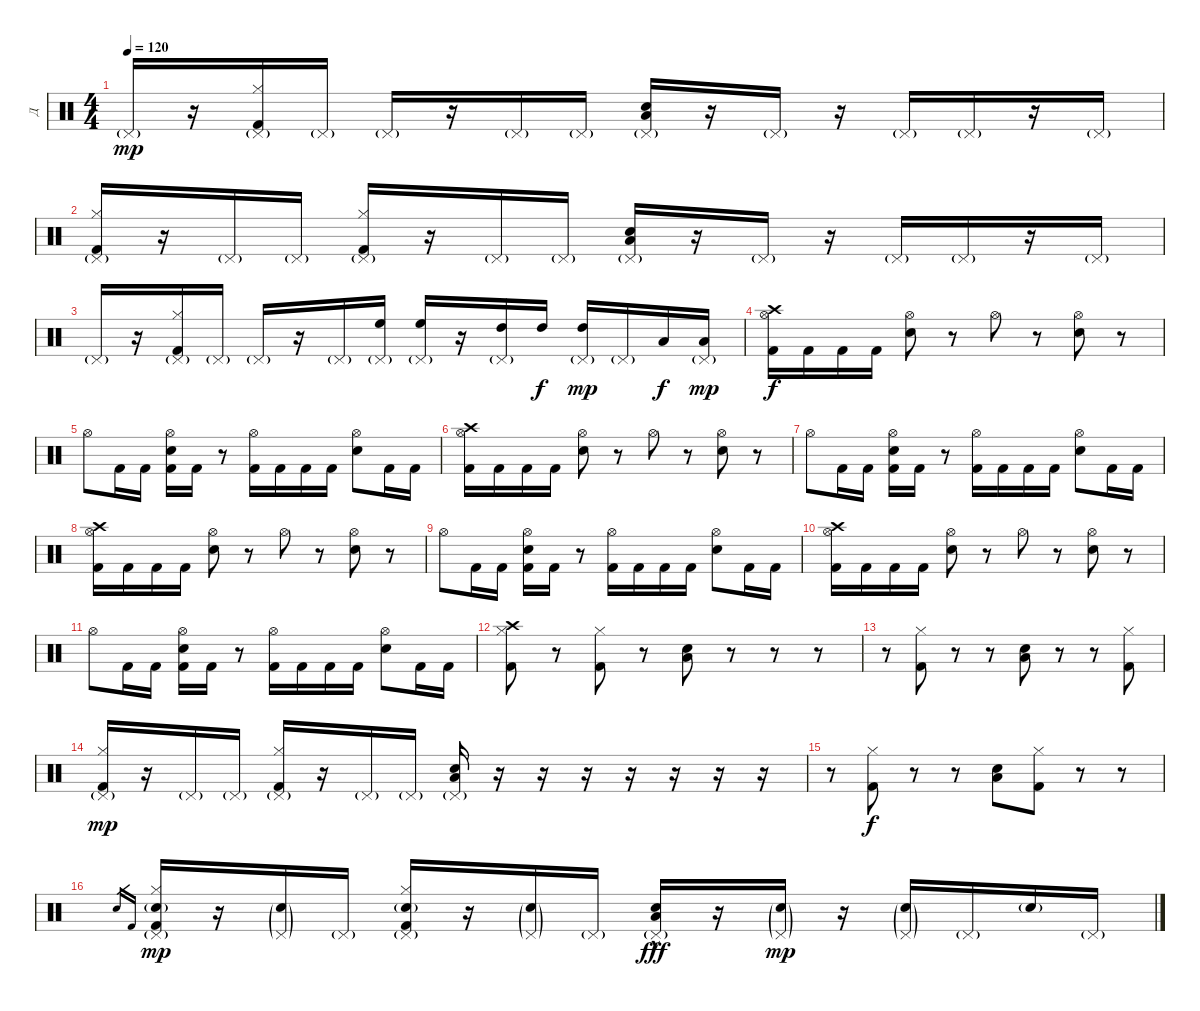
\track ("Д" "Д") {instrument percussion}
\staff {score}
\articulation defaults
\ts (4 4)
\tempo 120
\clef neutral
\ks c "Pedal Hi-Hat (hit)"{g}.16{dy mp}
r.16 ("Pedal Hi-Hat (hit)"{g} "Hi-Hat (closed)" "Kick (hit) 2").16 "Pedal Hi-Hat (hit)"{g}.16 "Pedal Hi-Hat (hit)"{g}.16 r.16 "Pedal Hi-Hat (hit)"{g}.16 "Pedal Hi-Hat (hit)"{g}.16 ("Pedal Hi-Hat (hit)"{g} "Low Tom (hit)" "Electric Snare (hit)").16 r.16 "Pedal Hi-Hat (hit)"{g}.16 r.16 "Pedal Hi-Hat (hit)"{g}.16 "Pedal Hi-Hat (hit)"{g}.16 r.16 "Pedal Hi-Hat (hit)"{g}.16 |
("Pedal Hi-Hat (hit)"{g} "Hi-Hat (closed)" "Kick (hit) 2").16 r.16 "Pedal Hi-Hat (hit)"{g}.16 "Pedal Hi-Hat (hit)"{g}.16 ("Pedal Hi-Hat (hit)"{g} "Hi-Hat (closed)" "Kick (hit) 2").16 r.16 "Pedal Hi-Hat (hit)"{g}.16 "Pedal Hi-Hat (hit)"{g}.16 ("Pedal Hi-Hat (hit)"{g} "Low Tom (hit)" "Electric Snare (hit)").16 r.16 "Pedal Hi-Hat (hit)"{g}.16 r.16 "Pedal Hi-Hat (hit)"{g}.16 "Pedal Hi-Hat (hit)"{g}.16 r.16 "Pedal Hi-Hat (hit)"{g}.16 |
"Pedal Hi-Hat (hit)"{g}.16 r.16 ("Pedal Hi-Hat (hit)"{g} "Hi-Hat (closed)" "Kick (hit) 2").16 "Pedal Hi-Hat (hit)"{g}.16 "Pedal Hi-Hat (hit)"{g}.16 r.16 "Pedal Hi-Hat (hit)"{g}.16 ("Pedal Hi-Hat (hit)"{g} "High Floor Tom (hit)").16 ("Pedal Hi-Hat (hit)"{g} "High Floor Tom (hit)").16 r.16 ("Pedal Hi-Hat (hit)"{g} "High Tom (hit)").16 "High Tom (hit)".16{dy f} ("Pedal Hi-Hat (hit)"{g} "High Tom (hit)").16{dy mp} "Pedal Hi-Hat (hit)"{g}.16 "Low Tom (hit)".16{dy f} ("Pedal Hi-Hat (hit)"{g} "Low Tom (hit)").16{dy mp} |
("Crash high (hit)" "Kick (hit) 2" "Hi-Hat (open)").16{dy f} "Kick (hit) 2".16 "Kick (hit) 2".16 "Kick (hit) 2".16 ("Electric Snare (hit)" "Hi-Hat (open)").8 r.8 "Hi-Hat (open)".8 r.8 ("Electric Snare (hit)" "Hi-Hat (open)").8 r.8 |
"Hi-Hat (open)".8 "Kick (hit) 2".16 "Kick (hit) 2".16 ("Electric Snare (hit)" "Kick (hit) 2" "Hi-Hat (open)").16 "Kick (hit) 2".16 r.8 ("Kick (hit) 2" "Hi-Hat (open)").16 "Kick (hit) 2".16 "Kick (hit) 2".16 "Kick (hit) 2".16 ("Electric Snare (hit)" "Hi-Hat (open)").8 "Kick (hit) 2".16 "Kick (hit) 2".16 |
("Crash high (hit)" "Kick (hit) 2" "Hi-Hat (open)").16 "Kick (hit) 2".16 "Kick (hit) 2".16 "Kick (hit) 2".16 ("Electric Snare (hit)" "Hi-Hat (open)").8 r.8 "Hi-Hat (open)".8 r.8 ("Electric Snare (hit)" "Hi-Hat (open)").8 r.8 |
"Hi-Hat (open)".8 "Kick (hit) 2".16 "Kick (hit) 2".16 ("Electric Snare (hit)" "Kick (hit) 2" "Hi-Hat (open)").16 "Kick (hit) 2".16 r.8 ("Kick (hit) 2" "Hi-Hat (open)").16 "Kick (hit) 2".16 "Kick (hit) 2".16 "Kick (hit) 2".16 ("Electric Snare (hit)" "Hi-Hat (open)").8 "Kick (hit) 2".16 "Kick (hit) 2".16 |
("Crash high (hit)" "Kick (hit) 2" "Hi-Hat (open)").16 "Kick (hit) 2".16 "Kick (hit) 2".16 "Kick (hit) 2".16 ("Electric Snare (hit)" "Hi-Hat (open)").8 r.8 "Hi-Hat (open)".8 r.8 ("Electric Snare (hit)" "Hi-Hat (open)").8 r.8 |
"Hi-Hat (open)".8 "Kick (hit) 2".16 "Kick (hit) 2".16 ("Electric Snare (hit)" "Kick (hit) 2" "Hi-Hat (open)").16 "Kick (hit) 2".16 r.8 ("Kick (hit) 2" "Hi-Hat (open)").16 "Kick (hit) 2".16 "Kick (hit) 2".16 "Kick (hit) 2".16 ("Electric Snare (hit)" "Hi-Hat (open)").8 "Kick (hit) 2".16 "Kick (hit) 2".16 |
("Crash high (hit)" "Kick (hit) 2" "Hi-Hat (open)").16 "Kick (hit) 2".16 "Kick (hit) 2".16 "Kick (hit) 2".16 ("Electric Snare (hit)" "Hi-Hat (open)").8 r.8 "Hi-Hat (open)".8 r.8 ("Electric Snare (hit)" "Hi-Hat (open)").8 r.8 |
"Hi-Hat (open)".8 "Kick (hit) 2".16 "Kick (hit) 2".16 ("Electric Snare (hit)" "Kick (hit) 2" "Hi-Hat (open)").16 "Kick (hit) 2".16 r.8 ("Kick (hit) 2" "Hi-Hat (open)").16 "Kick (hit) 2".16 "Kick (hit) 2".16 "Kick (hit) 2".16 ("Electric Snare (hit)" "Hi-Hat (open)").8 "Kick (hit) 2".16 "Kick (hit) 2".16 |
("Crash high (hit)" "Hi-Hat (closed)" "Kick (hit) 2").8 r.8 ("Hi-Hat (closed)" "Kick (hit) 2").8 r.8 ("Low Tom (hit)" "Electric Snare (hit)").8 r.8 r.8 r.8 |
r.8 ("Hi-Hat (closed)" "Kick (hit) 2").8 r.8 r.8 ("Low Tom (hit)" "Electric Snare (hit)").8 r.8 r.8 ("Hi-Hat (closed)" "Kick (hit) 2").8 |
("Pedal Hi-Hat (hit)"{g} "Hi-Hat (closed)" "Kick (hit) 2").16{dy mp} r.16 "Pedal Hi-Hat (hit)"{g}.16 "Pedal Hi-Hat (hit)"{g}.16 ("Pedal Hi-Hat (hit)"{g} "Hi-Hat (closed)" "Kick (hit) 2").16 r.16 "Pedal Hi-Hat (hit)"{g}.16 "Pedal Hi-Hat (hit)"{g}.16 ("Pedal Hi-Hat (hit)"{g} "Low Tom (hit)" "Electric Snare (hit)").16 r.16 r.16 r.16 r.16 r.16 r.16 r.16 |
r.8 ("Hi-Hat (closed)" "Kick (hit) 2").8{dy f} r.8 r.8 ("Low Tom (hit)" "Electric Snare (hit)").8 ("Hi-Hat (closed)" "Kick (hit) 2").8 r.8 r.8 |
"Snare (hit)".16{gr} "Kick (hit) 2".16{gr} ("Pedal Hi-Hat (hit)"{g} "Electric Snare (hit)"{g} "Hi-Hat (closed)" "Kick (hit) 2").16{dy mp} r.16 ("Pedal Hi-Hat (hit)"{g} "Electric Snare (hit)"{g}).16 "Pedal Hi-Hat (hit)"{g}.16 ("Pedal Hi-Hat (hit)"{g} "Electric Snare (hit)"{g} "Hi-Hat (closed)" "Kick (hit) 2").16 r.16 ("Pedal Hi-Hat (hit)"{g} "Electric Snare (hit)"{g}).16 "Pedal Hi-Hat (hit)"{g}.16 ("Pedal Hi-Hat (hit)"{g} "Low Tom (hit)" "Electric Snare (hit)"{hac}).16{dy fff} r.16 ("Pedal Hi-Hat (hit)"{g} "Electric Snare (hit)"{g}).16{dy mp} r.16 ("Pedal Hi-Hat (hit)"{g} "Electric Snare (hit)"{g}).16 "Pedal Hi-Hat (hit)"{g}.16 "Electric Snare (hit)"{g}.16 "Pedal Hi-Hat (hit)"{g}.16
